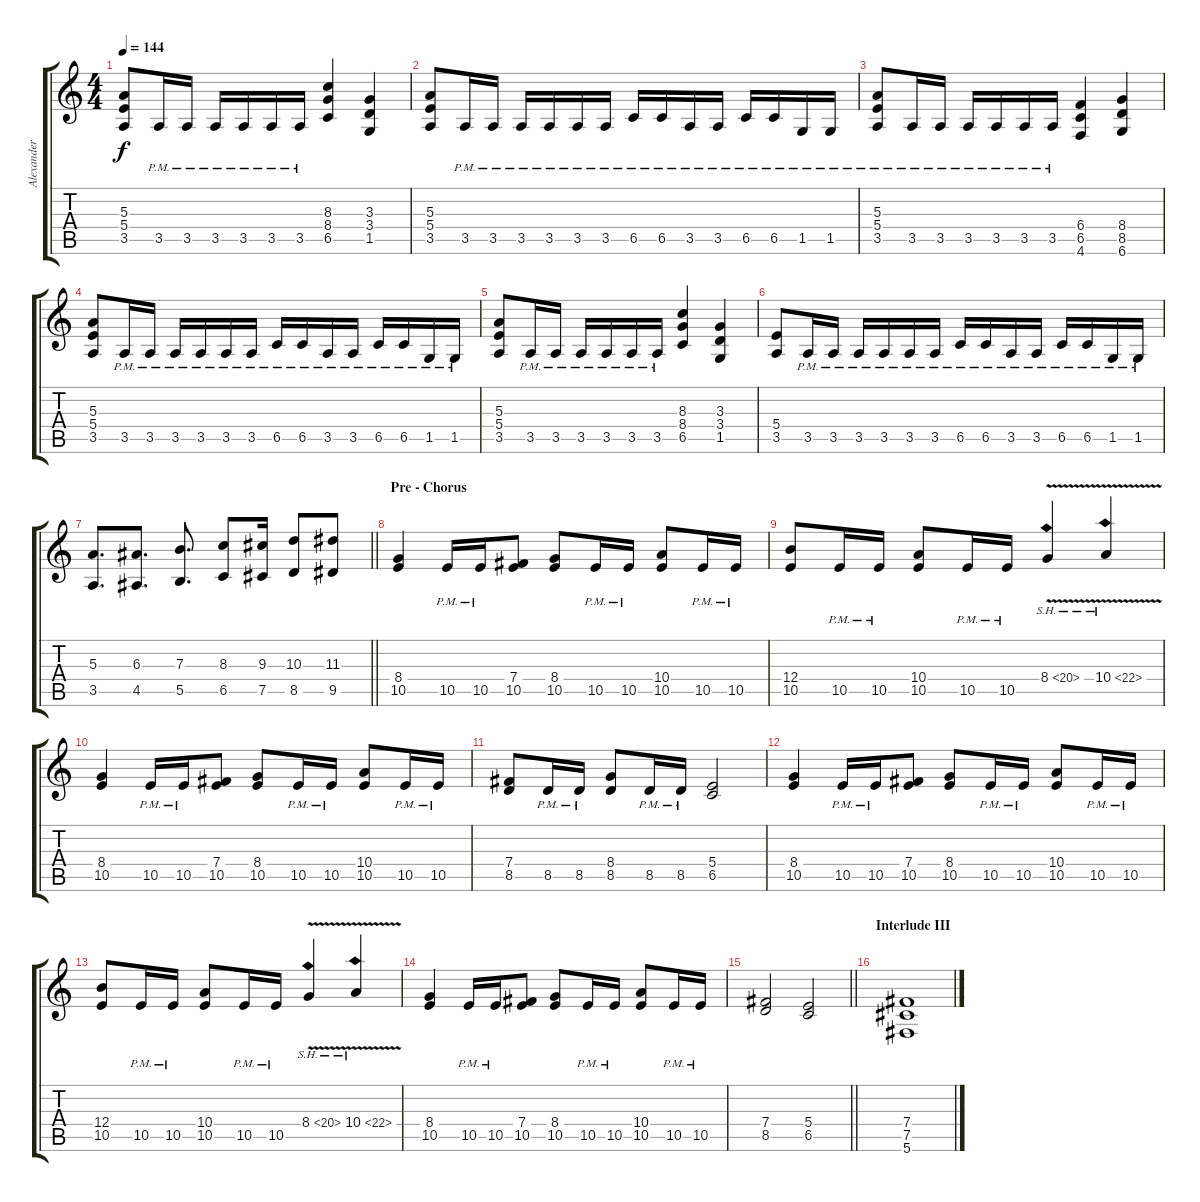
\track ("Alexander (Rythm Guitar)" "Alexander ") {instrument overdrivenguitar}
\staff {score tabs}
\tuning (Db4 Ab3 E3 B2 Gb2 Db2) {hide}
\ts (4 4)
\tempo 144
\clef g2
\ks c
(5.3 5.4 3.5).8{dy f} 3.5{pm}.16 3.5{pm}.16 3.5{pm}.16 3.5{pm}.16 3.5{pm}.16 3.5{pm}.16 (8.3 8.4 6.5).4 (3.3 3.4 1.5).4 |
(5.3 5.4 3.5).8 3.5{pm}.16 3.5{pm}.16 3.5{pm}.16 3.5{pm}.16 3.5{pm}.16 3.5{pm}.16 6.5{pm}.16 6.5{pm}.16 3.5{pm}.16 3.5{pm}.16 6.5{pm}.16 6.5{pm}.16 1.5{pm}.16 1.5{pm}.16 |
(5.3 5.4 3.5{pm}).8 3.5{pm}.16 3.5{pm}.16 3.5{pm}.16 3.5{pm}.16 3.5{pm}.16 3.5{pm}.16 (6.4 6.5 4.6).4 (8.4 8.5 6.6).4 |
(5.3 5.4 3.5).8 3.5{pm}.16 3.5{pm}.16 3.5{pm}.16 3.5{pm}.16 3.5{pm}.16 3.5{pm}.16 6.5{pm}.16 6.5{pm}.16 3.5{pm}.16 3.5{pm}.16 6.5{pm}.16 6.5{pm}.16 1.5{pm}.16 1.5{pm}.16 |
(5.3 5.4 3.5).8 3.5{pm}.16 3.5{pm}.16 3.5{pm}.16 3.5{pm}.16 3.5{pm}.16 3.5{pm}.16 (8.3 8.4 6.5).4 (3.3 3.4 1.5).4 |
(5.4 3.5).8 3.5{pm}.16 3.5{pm}.16 3.5{pm}.16 3.5{pm}.16 3.5{pm}.16 3.5{pm}.16 6.5{pm}.16 6.5{pm}.16 3.5{pm}.16 3.5{pm}.16 6.5{pm}.16 6.5{pm}.16 1.5{pm}.16 1.5{pm}.16 |
\barLineRight lightlight
(5.3 3.5).8{d} (6.3 4.5).8{d} (7.3 5.5).8{d} (8.3 6.5).8 (9.3 7.5).16 (10.3 8.5).8 (11.3 9.5).8 |
\section ("" "Pre - Chorus")
(8.4 10.5).4{volume 13 balance 14 instrument overdrivenguitar} 10.5{pm}.16 10.5{pm}.16 (7.4 10.5).8 (8.4 10.5).8 10.5{pm}.16 10.5{pm}.16 (10.4 10.5).8 10.5{pm}.16 10.5{pm}.16 |
(12.4 10.5).8 10.5{pm}.16 10.5{pm}.16 (10.4 10.5).8 10.5{pm}.16 10.5{pm}.16 8.4{sh 12 v}.4{volume 16} 10.4{sh 12 v}.4 |
(8.4 10.5).4{volume 13} 10.5{pm}.16 10.5{pm}.16 (7.4 10.5).8 (8.4 10.5).8 10.5{pm}.16 10.5{pm}.16 (10.4 10.5).8 10.5{pm}.16 10.5{pm}.16 |
(7.4 8.5).8 8.5{pm}.16 8.5{pm}.16 (8.4 8.5).8 8.5{pm}.16 8.5{pm}.16 (5.4 6.5).2 |
(8.4 10.5).4 10.5{pm}.16 10.5{pm}.16 (7.4 10.5).8 (8.4 10.5).8 10.5{pm}.16 10.5{pm}.16 (10.4 10.5).8 10.5{pm}.16 10.5{pm}.16 |
(12.4 10.5).8 10.5{pm}.16 10.5{pm}.16 (10.4 10.5).8 10.5{pm}.16 10.5{pm}.16 8.4{sh 12 v}.4{volume 16} 10.4{sh 12 v}.4 |
(8.4 10.5).4{volume 13} 10.5{pm}.16 10.5{pm}.16 (7.4 10.5).8 (8.4 10.5).8 10.5{pm}.16 10.5{pm}.16 (10.4 10.5).8 10.5{pm}.16 10.5{pm}.16 |
\barLineRight lightlight
(7.4 8.5).2 (5.4 6.5).2 |
\section ("" "Interlude III")
(7.4 7.5 5.6).1{volume 12}
